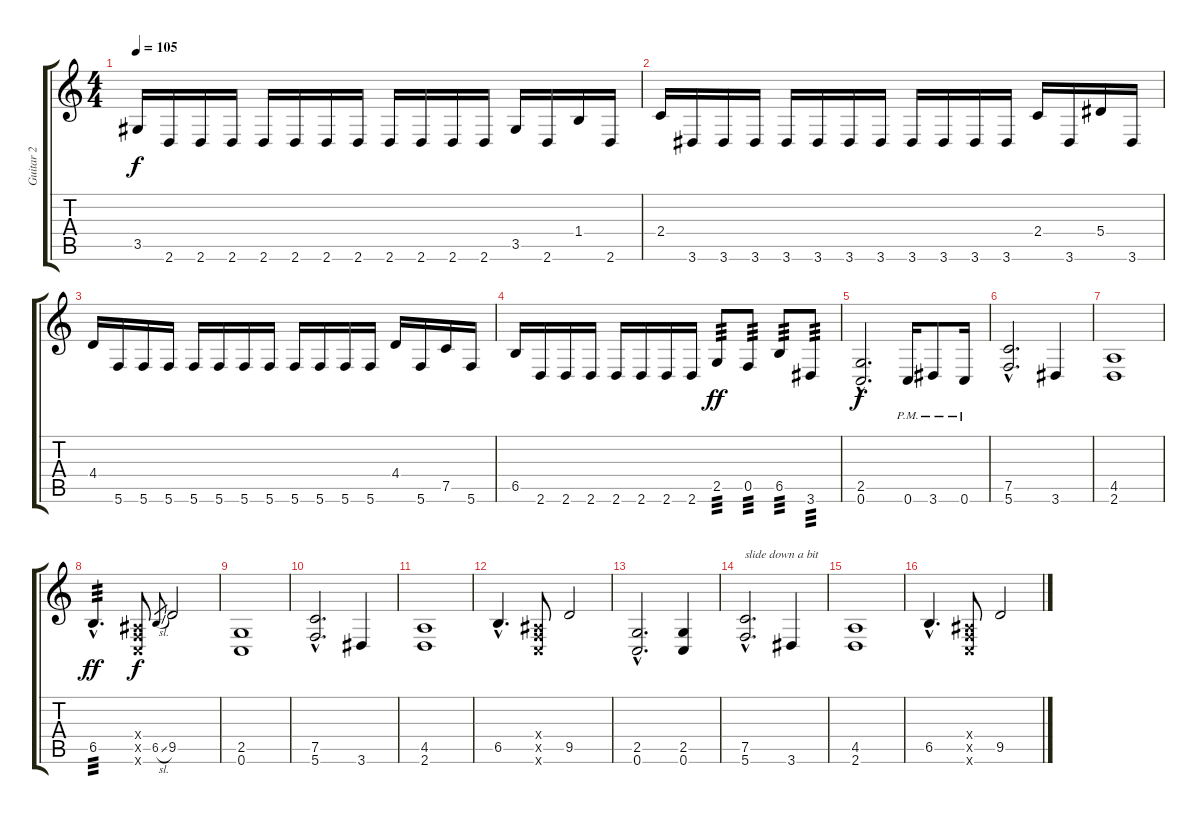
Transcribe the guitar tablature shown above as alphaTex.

\track ("Guitar 2" "Guitar 2") {instrument overdrivenguitar}
\staff {score tabs}
\tuning (C4 G3 Eb3 Bb2 F2 C2) {hide}
\ts (4 4)
\tempo 105
\clef g2
\ks c
3.5.16{dy f} 2.6.16 2.6.16 2.6.16 2.6.16 2.6.16 2.6.16 2.6.16 2.6.16 2.6.16 2.6.16 2.6.16 3.5.16 2.6.16 1.4.16 2.6.16 |
2.4.16 3.6.16 3.6.16 3.6.16 3.6.16 3.6.16 3.6.16 3.6.16 3.6.16 3.6.16 3.6.16 3.6.16 2.4.16 3.6.16 5.4.16 3.6.16 |
4.4.16 5.6.16 5.6.16 5.6.16 5.6.16 5.6.16 5.6.16 5.6.16 5.6.16 5.6.16 5.6.16 5.6.16 4.4.16 5.6.16 7.5.16 5.6.16 |
6.5.16 2.6.16 2.6.16 2.6.16 2.6.16 2.6.16 2.6.16 2.6.16 2.5.8{tp 3 dy ff} 0.5.8{tp 3} 6.5.8{tp 3} 3.6.8{tp 3} |
(2.5{hac} 0.6{hac}).2{d dy f} 0.6{pm}.16 3.6{pm}.8 0.6{pm}.16 |
(7.5{hac} 5.6{hac}).2{d} 3.6.4 |
(4.5 2.6).1 |
6.5{hac}.4{d tp 3 dy ff} (0.4{x} 0.5{x} 0.6{x}).8{dy f} 6.5{sl}.8{gr} 9.5.2 |
(2.5 0.6).1 |
(7.5{hac} 5.6{hac}).2{d} 3.6.4 |
(4.5 2.6).1 |
6.5{hac}.4{d} (0.4{x} 0.5{x} 0.6{x}).8 9.5.2 |
(2.5{hac} 0.6{hac}).2{d} (2.5 0.6).4 |
(7.5{hac} 5.6{hac}).2{d txt "slide down a bit"} 3.6.4 |
(4.5 2.6).1 |
6.5{hac}.4{d} (0.4{x} 0.5{x} 0.6{x}).8 9.5.2
